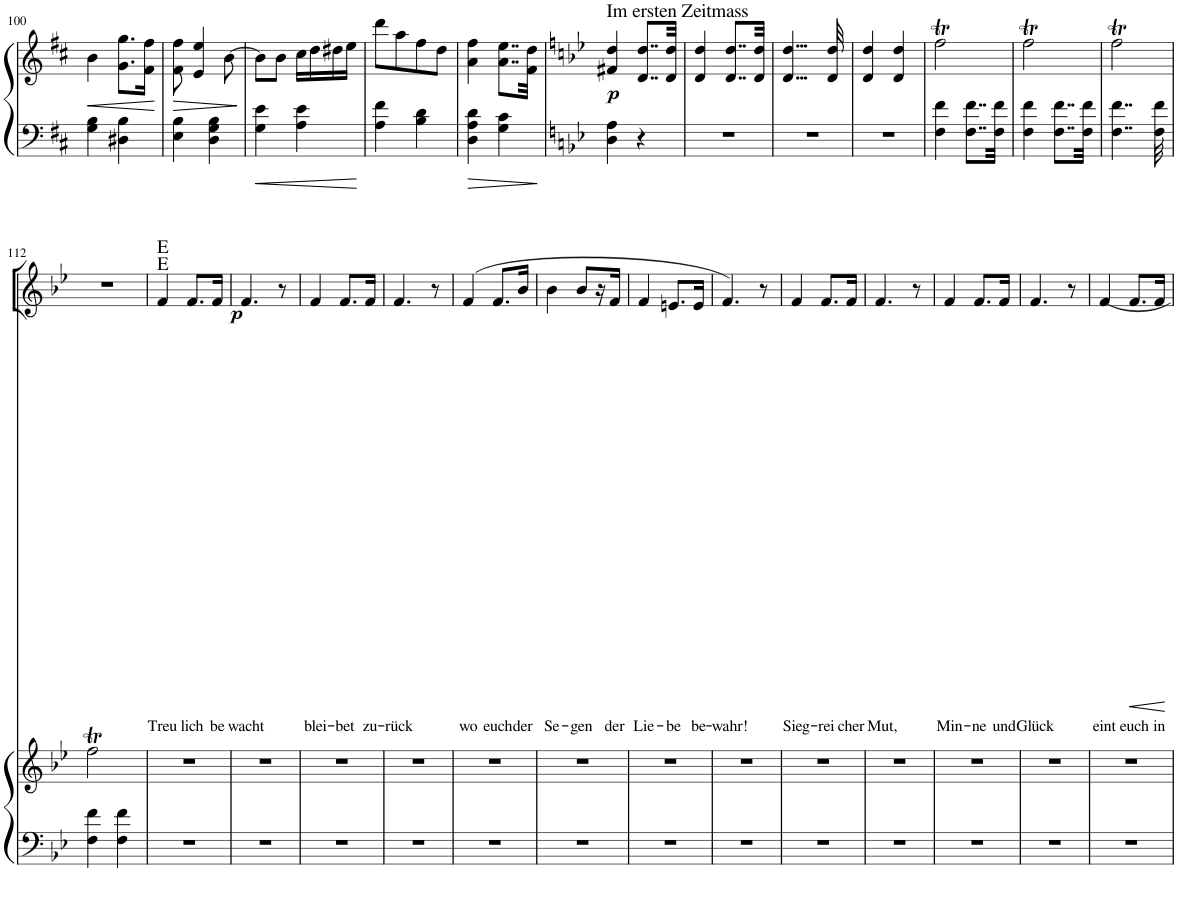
**kern	**kern	**dynam	**kern	**text	**dynam
*part2	*part2	*part2	*part1	*part1	*part1
*staff3	*staff2	*staff2/3	*staff1	*staff1	*staff1
*I"Piano	*	*	*I"Alto	*	*
!!LO:PB:g=z
*clefF4	*clefG2	*	*clefG2	*	*
*	*	*	*Trd1c2	*	*
*k[f#c#]	*k[f#c#]	*	*k[f#c#]	*	*
*M2/4	*M2/4	*	*M2/4	*	*
=100	=100	=100	=100	=100	=100
!	!	!LO:HP:b	!	!	!
4G\ 4B\	4b\	<	2r	.	.
4D#X\ 4B\	8.g\ 8.gg\L	.	.	.	.
.	16f#\ 16ff#\Jk	.	.	.	.
=101	=101	=101	=101	=101	=101
!	!	!LO:HP:b	!	!	!
4E\ 4B\	8f#\ 8ff#\	>	2r	.	.
.	4e/ 4ee/	.	.	.	.
4D\ 4G\ 4B\	.	.	.	.	.
.	[8b\	.	.	.	.
.	.	[	.	.	.
=102	=102	=102	=102	=102	=102
4G\ 4e\	8b\L]	.	2r	.	.
.	8b\J	.	.	.	.
4A\ 4e\	16cc#\LL	.	.	.	.
.	16dd\	.	.	.	.
.	16dd#X\	.	.	.	.
.	16ee\JJ	.	.	.	.
.	.	]	.	.	.
=103	=103	=103	=103	=103	=103
4A\ 4f#\	8ddd\L	.	2r	.	.
.	8aa\	.	.	.	.
4B\ 4d\	8ff#\	.	.	.	.
.	8dd\J	.	.	.	.
=104	=104	=104	=104	=104	=104
4D\ 4A\ 4d\	4a\ 4ff#\	.	2r	.	.
4G\ 4c#\	8..a\ 8..ee\L	.	.	.	.
.	32f#\ 32dd\Jkk	.	.	.	.
=105	=105	=105	=105	=105	=105
*k[b-e-]	*k[b-e-]	*	*k[b-e-]	*	*
!	!LO:TX:a:t=Im ersten Zeitmass	!	!	!	!
!	!	!LO:DY:b	!	!	!
4D\ 4A\	4f#X/ 4dd/	p	2r	.	.
4r	8..d/ 8..dd/L	.	.	.	.
.	32d/ 32dd/Jkk	.	.	.	.
=106	=106	=106	=106	=106	=106
2r	4d/ 4dd/	.	2r	.	.
.	8..d/ 8..dd/L	.	.	.	.
.	32d/ 32dd/Jkk	.	.	.	.
=107	=107	=107	=107	=107	=107
2r	4...d/ 4...dd/	.	2r	.	.
.	32d/ 32dd/	.	.	.	.
=108	=108	=108	=108	=108	=108
2r	4d/ 4dd/	.	2r	.	.
.	4d/ 4dd/	.	.	.	.
=109	=109	=109	=109	=109	=109
4F\ 4f\	2ffT\	.	2r	.	.
8..F\ 8..f\L	.	.	.	.	.
32F\ 32f\Jkk	.	.	.	.	.
=110	=110	=110	=110	=110	=110
4F\ 4f\	2ffT\	.	2r	.	.
8..F\ 8..f\L	.	.	.	.	.
32F\ 32f\Jkk	.	.	.	.	.
=111	=111	=111	=111	=111	=111
4..F\ 4..f\	2ffT\	.	2r	.	.
32F\ 32f\	.	.	.	.	.
32ryy	.	.	.	.	.
!!LO:LB:g=z
=112	=112	=112	=112	=112	=112
4F\ 4f\	2ffT\	.	2r	.	.
4F\ 4f\	.	.	.	.	.
=113	=113	=113	=113	=113	=113
!	!	!	!LO:TX:a:t=E	!	!
!	!	!	!LO:TX:a:t=E	!	!
!	!	!	!	!LO:LY:b	!LO:DY:b
2r	2r	.	4f/	Treu-	p
!	!	!	!	!LO:LY:b	!
.	.	.	8.f/L	-lich	.
!	!	!	!	!LO:LY:b	!
.	.	.	16f/Jk	be-	.
=114	=114	=114	=114	=114	=114
!	!	!	!	!LO:LY:b	!
2r	2r	.	4.f/	-wacht	.
.	.	.	8r	.	.
=115	=115	=115	=115	=115	=115
!	!	!	!	!LO:LY:b	!
2r	2r	.	4f/	blei-	.
!	!	!	!	!LO:LY:b	!
.	.	.	8.f/L	-bet	.
!	!	!	!	!LO:LY:b	!
.	.	.	16f/Jk	zu-	.
=116	=116	=116	=116	=116	=116
!	!	!	!	!LO:LY:b	!
2r	2r	.	4.f/	-rück	.
.	.	.	8r	.	.
=117	=117	=117	=117	=117	=117
!	!	!	!	!LO:LY:b	!
2r	2r	.	(4f/	wo	.
!	!	!	!	!LO:LY:b	!
.	.	.	8.f/L	euch	.
!	!	!	!	!LO:LY:b	!
.	.	.	16b-/Jk	der	.
=118	=118	=118	=118	=118	=118
!	!	!	!	!LO:LY:b	!
2r	2r	.	4b-\	Se-	.
!	!	!	!	!LO:LY:b	!
.	.	.	8b-/L	-gen	.
.	.	.	16r	.	.
!	!	!	!	!LO:LY:b	!
.	.	.	16f/JJ	der	.
=119	=119	=119	=119	=119	=119
!	!	!	!	!LO:LY:b	!
2r	2r	.	4f/	Lie-	.
!	!	!	!	!LO:LY:b	!
.	.	.	8.en/L	-be	.
!	!	!	!	!LO:LY:b	!
.	.	.	16e/Jk	be-	.
=120	=120	=120	=120	=120	=120
!	!	!	!	!LO:LY:b	!
2r	2r	.	4.f/)	-wahr!	.
.	.	.	8r	.	.
=121	=121	=121	=121	=121	=121
!	!	!	!	!LO:LY:b	!
2r	2r	.	4f/	Sieg-	.
!	!	!	!	!LO:LY:b	!
.	.	.	8.f/L	-rei-	.
!	!	!	!	!LO:LY:b	!
.	.	.	16f/Jk	-cher	.
=122	=122	=122	=122	=122	=122
!	!	!	!	!LO:LY:b	!
2r	2r	.	4.f/	Mut,	.
.	.	.	8r	.	.
=123	=123	=123	=123	=123	=123
!	!	!	!	!LO:LY:b	!
2r	2r	.	4f/	Min-	.
!	!	!	!	!LO:LY:b	!
.	.	.	8.f/L	-ne	.
!	!	!	!	!LO:LY:b	!
.	.	.	16f/Jk	und	.
=124	=124	=124	=124	=124	=124
!	!	!	!	!LO:LY:b	!
2r	2r	.	4.f/	Glück	.
.	.	.	8r	.	.
=125	=125	=125	=125	=125	=125
!	!	!	!	!LO:LY:b	!
2r	2r	.	4f/	eint	.
!	!	!	!	!LO:LY:b	!LO:HP:b
.	.	.	8.f/L	euch	<
!	!	!	!	!LO:LY:b	!
.	.	.	16f/Jk	in	.
.	.	.	.	.	[
=	=	=	=	=	=
*-	*-	*-	*-	*-	*-
